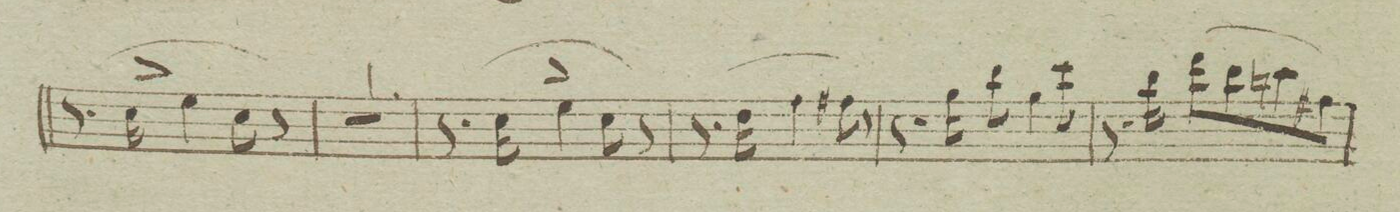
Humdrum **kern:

**kern	**dynam
*I"Violino. 1mo	*
*clefG2	*
*k[b-e-a-]	*
*M3/4	*
8.r	.
(16cc^>\	.
4ee-\	.
8cc\)	.
8r	.
=31	=31
2.r	.
=32	=32
8.r	.
(16cc\	.
4ee-^\	.
8cc\)	.
8r	.
=33	=33
8.r	.
(16dd\	.
4ff\	.
8ff#X\)	.
8r	.
=34	=34
8.r	.
16gg\	.
8bb-\	.
4gg\	.
8ccc\	.
=35	=35
8.r	.
16bb-\	.
(8ddd\L	.
8bb-\	.
8aan\	.
8ff#X\J)	.
=36	=36
*-	*-
